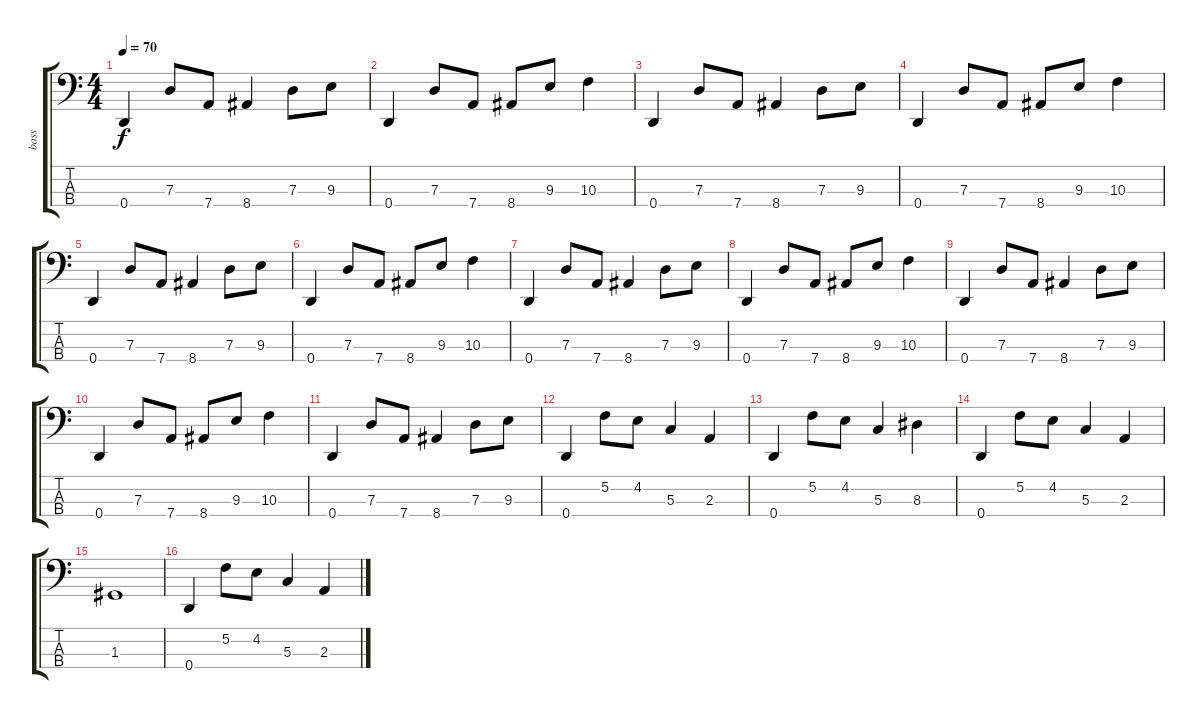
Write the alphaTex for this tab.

\track ("bass" "bass") {instrument electricbasspick}
\staff {score tabs}
\tuning (F2 C2 G1 D1) {hide}
\ts (4 4)
\tempo 70
\clef f4
\ks c
0.4.4{dy f} 7.3.8 7.4.8 8.4.4 7.3.8 9.3.8 |
0.4.4 7.3.8 7.4.8 8.4.8 9.3.8 10.3.4 |
0.4.4 7.3.8 7.4.8 8.4.4 7.3.8 9.3.8 |
0.4.4 7.3.8 7.4.8 8.4.8 9.3.8 10.3.4 |
0.4.4 7.3.8 7.4.8 8.4.4 7.3.8 9.3.8 |
0.4.4 7.3.8 7.4.8 8.4.8 9.3.8 10.3.4 |
0.4.4 7.3.8 7.4.8 8.4.4 7.3.8 9.3.8 |
0.4.4 7.3.8 7.4.8 8.4.8 9.3.8 10.3.4 |
0.4.4 7.3.8 7.4.8 8.4.4 7.3.8 9.3.8 |
0.4.4 7.3.8 7.4.8 8.4.8 9.3.8 10.3.4 |
0.4.4 7.3.8 7.4.8 8.4.4 7.3.8 9.3.8 |
0.4.4 5.2.8 4.2.8 5.3.4 2.3.4 |
0.4.4 5.2.8 4.2.8 5.3.4 8.3.4 |
0.4.4 5.2.8 4.2.8 5.3.4 2.3.4 |
1.3.1 |
0.4.4 5.2.8 4.2.8 5.3.4 2.3.4
